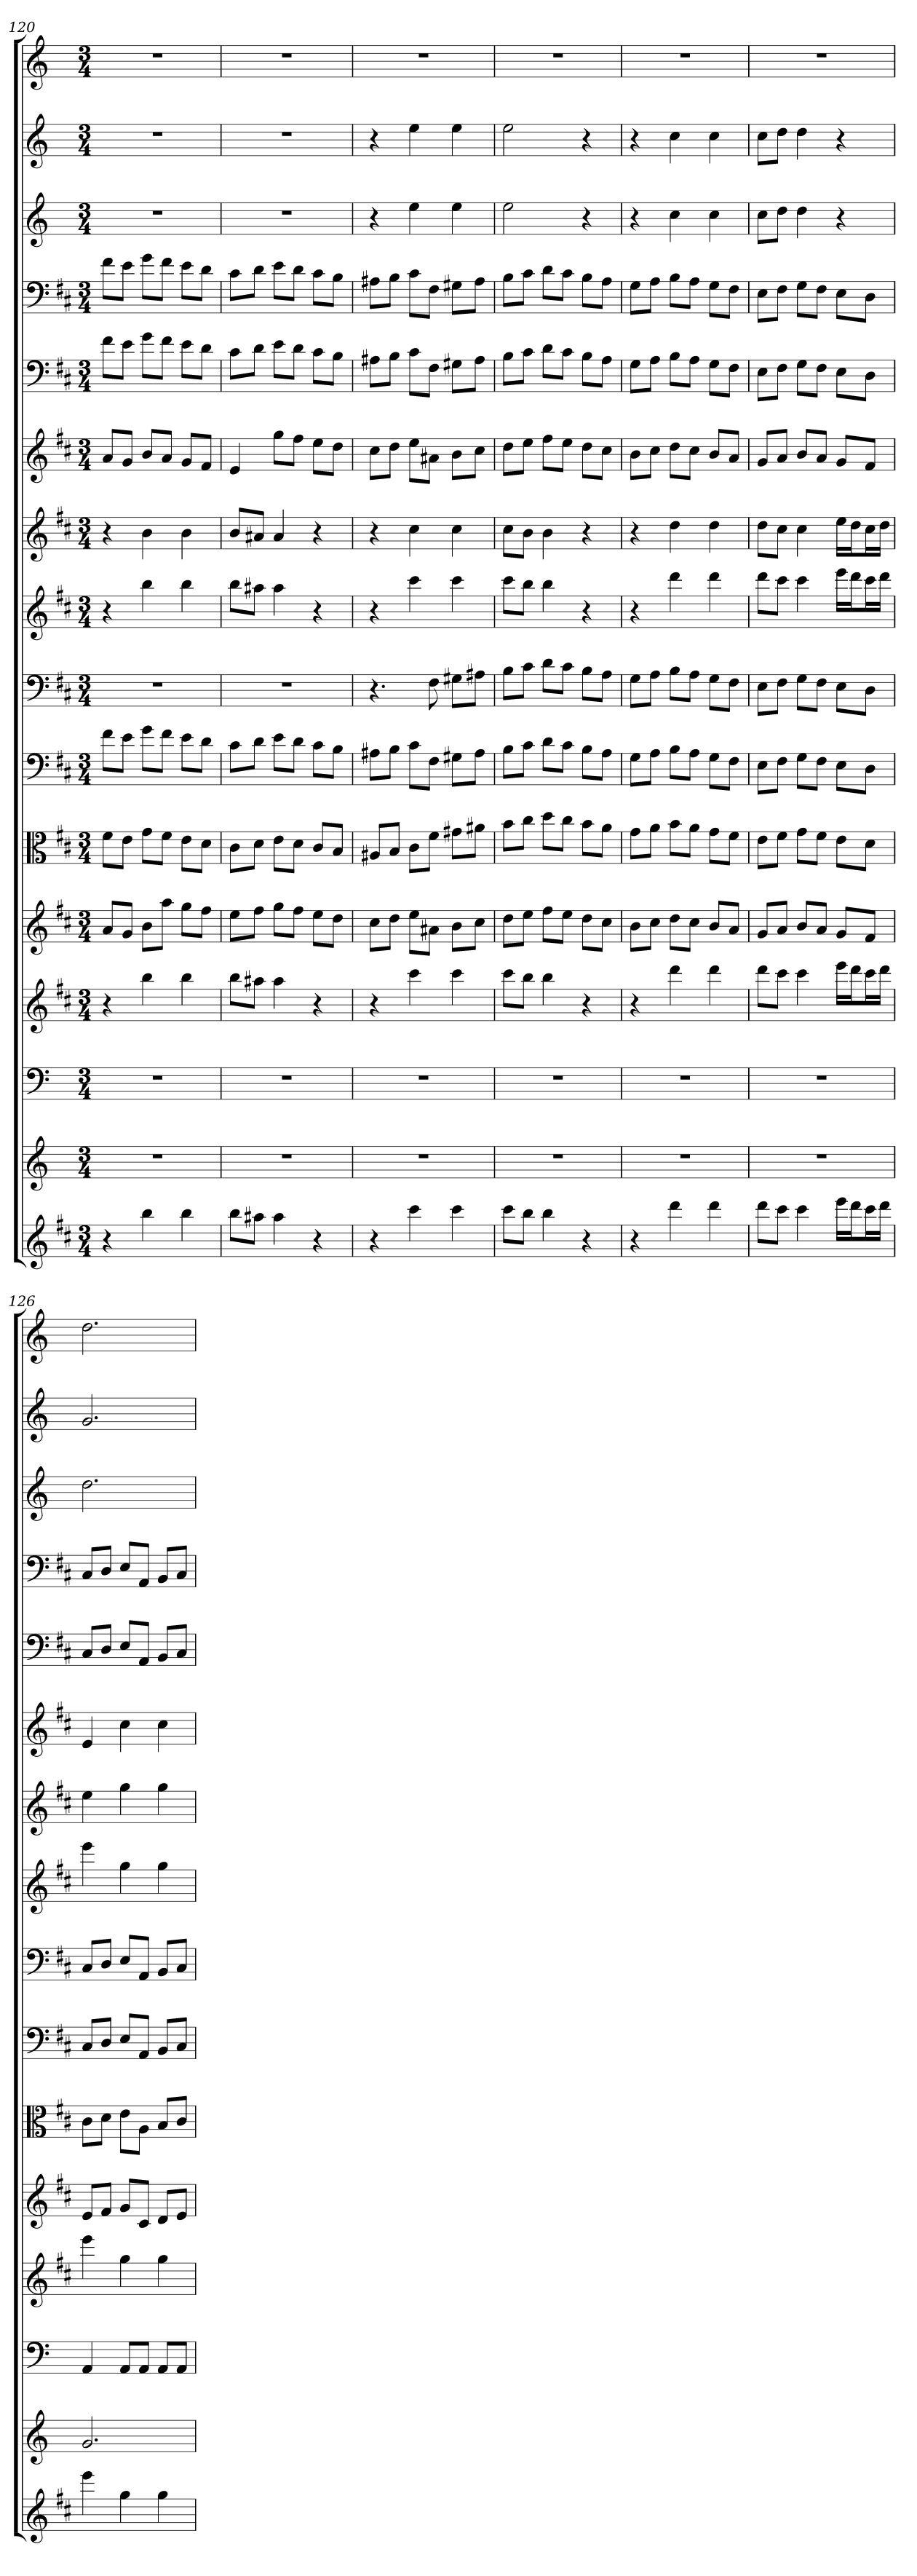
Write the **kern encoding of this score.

**kern	**kern	**kern	**kern	**kern	**kern	**kern	**kern	**kern	**kern	**kern	**kern	**kern	**kern	**kern	**kern
*part16	*part15	*part14	*part13	*part12	*part11	*part10	*part9	*part8	*part7	*part6	*part5	*part4	*part3	*part2	*part1
*staff16	*staff15	*staff14	*staff13	*staff12	*staff11	*staff10	*staff9	*staff8	*staff7	*staff6	*staff5	*staff4	*staff3	*staff2	*staff1
*	*	*clefF4	*	*	*clefC3	*clefF4	*clefF4	*	*	*	*clefF4	*clefF4	*	*	*
*k[f#c#]	*k[]	*k[]	*k[f#c#]	*k[f#c#]	*k[f#c#]	*k[f#c#]	*k[f#c#]	*k[f#c#]	*k[f#c#]	*k[f#c#]	*k[f#c#]	*k[f#c#]	*k[]	*k[]	*k[]
*M3/4	*M3/4	*M3/4	*M3/4	*M3/4	*M3/4	*M3/4	*M3/4	*M3/4	*M3/4	*M3/4	*M3/4	*M3/4	*M3/4	*M3/4	*M3/4
=120	=120	=120	=120	=120	=120	=120	=120	=120	=120	=120	=120	=120	=120	=120	=120
4r	2.r	2.r	4r	8aL	8f#\L	8f#\L	2.r	4r	4r	8aL	8f#\L	8f#\L	2.r	2.r	2.r
.	.	.	.	8gJ	8e\J	8e\J	.	.	.	8gJ	8e\J	8e\J	.	.	.
4bb	.	.	4bb	8bL	8g\L	8g\L	.	4bb	4b	8bL	8g\L	8g\L	.	.	.
.	.	.	.	8aaJ	8f#\J	8f#\J	.	.	.	8aJ	8f#\J	8f#\J	.	.	.
4bb	.	.	4bb	8ggL	8e\L	8e\L	.	4bb	4b	8gL	8e\L	8e\L	.	.	.
.	.	.	.	8ff#J	8d\J	8d\J	.	.	.	8f#J	8d\J	8d\J	.	.	.
=121	=121	=121	=121	=121	=121	=121	=121	=121	=121	=121	=121	=121	=121	=121	=121
8bbL	2.r	2.r	8bbL	8eeL	8c#\L	8c#\L	2.r	8bbL	8bL	4e	8c#\L	8c#\L	2.r	2.r	2.r
8aa#XJ	.	.	8aa#XJ	8ff#J	8d\J	8d\J	.	8aa#XJ	8a#XJ	.	8d\J	8d\J	.	.	.
4aa#	.	.	4aa#	8ggL	8e\L	8e\L	.	4aa#	4a#	8ggL	8e\L	8e\L	.	.	.
.	.	.	.	8ff#J	8d\J	8d\J	.	.	.	8ff#J	8d\J	8d\J	.	.	.
4r	.	.	4r	8eeL	8c#/L	8c#\L	.	4r	4r	8eeL	8c#\L	8c#\L	.	.	.
.	.	.	.	8ddJ	8B/J	8B\J	.	.	.	8ddJ	8B\J	8B\J	.	.	.
=122	=122	=122	=122	=122	=122	=122	=122	=122	=122	=122	=122	=122	=122	=122	=122
4r	2.r	2.r	4r	8cc#L	8A#X/L	8A#X\L	4.r	4r	4r	8cc#L	8A#X\L	8A#X\L	4r	4r	2.r
.	.	.	.	8ddJ	8B/J	8B\J	.	.	.	8ddJ	8B\J	8B\J	.	.	.
4ccc#	.	.	4ccc#	8eeL	8c#\L	8c#\L	.	4ccc#	4cc#	8eeL	8c#\L	8c#\L	4ee	4ee	.
.	.	.	.	8a#XJ	8f#\J	8F#\J	8F#	.	.	8a#XJ	8F#\J	8F#\J	.	.	.
4ccc#	.	.	4ccc#	8bL	8g#X\L	8G#X\L	8G#X\L	4ccc#	4cc#	8bL	8G#X\L	8G#X\L	4ee	4ee	.
.	.	.	.	8cc#J	8a#X\J	8A#\J	8A#X\J	.	.	8cc#J	8A#\J	8A#\J	.	.	.
=123	=123	=123	=123	=123	=123	=123	=123	=123	=123	=123	=123	=123	=123	=123	=123
8ccc#L	2.r	2.r	8ccc#L	8ddL	8b\L	8B\L	8B\L	8ccc#L	8cc#L	8ddL	8B\L	8B\L	2ee	2ee	2.r
8bbJ	.	.	8bbJ	8eeJ	8cc#\J	8c#\J	8c#\J	8bbJ	8bJ	8eeJ	8c#\J	8c#\J	.	.	.
4bb	.	.	4bb	8ff#L	8dd\L	8d\L	8d\L	4bb	4b	8ff#L	8d\L	8d\L	.	.	.
.	.	.	.	8eeJ	8cc#\J	8c#\J	8c#\J	.	.	8eeJ	8c#\J	8c#\J	.	.	.
4r	.	.	4r	8ddL	8b\L	8B\L	8B\L	4r	4r	8ddL	8B\L	8B\L	4r	4r	.
.	.	.	.	8cc#J	8a\J	8A\J	8A\J	.	.	8cc#J	8A\J	8A\J	.	.	.
=124	=124	=124	=124	=124	=124	=124	=124	=124	=124	=124	=124	=124	=124	=124	=124
4r	2.r	2.r	4r	8bL	8g\L	8G\L	8G\L	4r	4r	8bL	8G\L	8G\L	4r	4r	2.r
.	.	.	.	8cc#J	8a\J	8A\J	8A\J	.	.	8cc#J	8A\J	8A\J	.	.	.
4ddd	.	.	4ddd	8ddL	8b\L	8B\L	8B\L	4ddd	4dd	8ddL	8B\L	8B\L	4cc	4cc	.
.	.	.	.	8cc#J	8a\J	8A\J	8A\J	.	.	8cc#J	8A\J	8A\J	.	.	.
4ddd	.	.	4ddd	8bL	8g\L	8G\L	8G\L	4ddd	4dd	8bL	8G\L	8G\L	4cc	4cc	.
.	.	.	.	8aJ	8f#\J	8F#\J	8F#\J	.	.	8aJ	8F#\J	8F#\J	.	.	.
=125	=125	=125	=125	=125	=125	=125	=125	=125	=125	=125	=125	=125	=125	=125	=125
8dddL	2.r	2.r	8dddL	8gL	8e\L	8E\L	8E\L	8dddL	8ddL	8gL	8E\L	8E\L	8ccL	8ccL	2.r
8ccc#J	.	.	8ccc#J	8aJ	8f#\J	8F#\J	8F#\J	8ccc#J	8cc#J	8aJ	8F#\J	8F#\J	8ddJ	8ddJ	.
4ccc#	.	.	4ccc#	8bL	8g\L	8G\L	8G\L	4ccc#	4cc#	8bL	8G\L	8G\L	4dd	4dd	.
.	.	.	.	8aJ	8f#\J	8F#\J	8F#\J	.	.	8aJ	8F#\J	8F#\J	.	.	.
16eeeLL	.	.	16eeeLL	8gL	8e\L	8E\L	8E\L	16eeeLL	16eeLL	8gL	8E\L	8E\L	4r	4r	.
16dddJ	.	.	16dddJ	.	.	.	.	16dddJ	16ddJ	.	.	.	.	.	.
16ccc#L	.	.	16ccc#L	8f#J	8d\J	8D\J	8D\J	16ccc#L	16cc#L	8f#J	8D\J	8D\J	.	.	.
16dddJJ	.	.	16dddJJ	.	.	.	.	16dddJJ	16ddJJ	.	.	.	.	.	.
=126	=126	=126	=126	=126	=126	=126	=126	=126	=126	=126	=126	=126	=126	=126	=126
4eee	2.g	4AA	4eee	8eL	8c#\L	8C#/L	8C#/L	4eee	4ee	4e	8C#/L	8C#/L	2.dd	2.g	2.dd
.	.	.	.	8f#J	8d\J	8D/J	8D/J	.	.	.	8D/J	8D/J	.	.	.
4gg	.	8AA/L	4gg	8gL	8e\L	8E/L	8E/L	4gg	4gg	4cc#	8E/L	8E/L	.	.	.
.	.	8AA/J	.	8c#J	8A\J	8AA/J	8AA/J	.	.	.	8AA/J	8AA/J	.	.	.
4gg	.	8AA/L	4gg	8dL	8B/L	8BB/L	8BB/L	4gg	4gg	4cc#	8BB/L	8BB/L	.	.	.
.	.	8AA/J	.	8eJ	8c#/J	8C#/J	8C#/J	.	.	.	8C#/J	8C#/J	.	.	.
=	=	=	=	=	=	=	=	=	=	=	=	=	=	=	=
*-	*-	*-	*-	*-	*-	*-	*-	*-	*-	*-	*-	*-	*-	*-	*-
